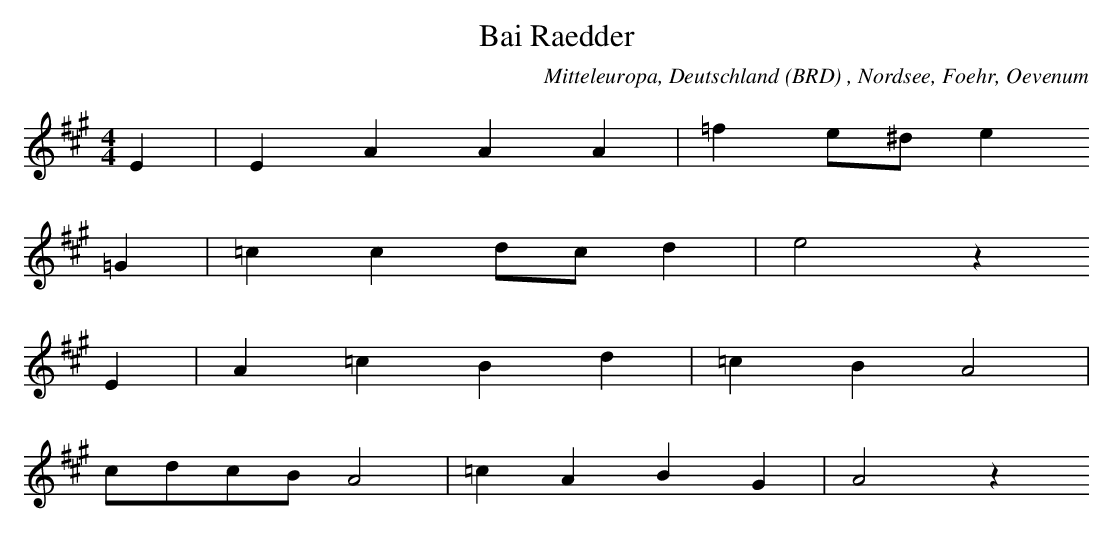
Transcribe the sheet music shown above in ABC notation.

X:1
T: Bai Raedder
O: Mitteleuropa, Deutschland (BRD) , Nordsee, Foehr, Oevenum
M: 4/4
L: 1/8
K: A
E2 | E2A2A2A2 | =f2e^de2
=G2 | =c2c2dcd2 | e4z2
E2 | A2=c2B2d2 | =c2B2A4 |
cdcBA4 | =c2A2B2G2 | A4z2
